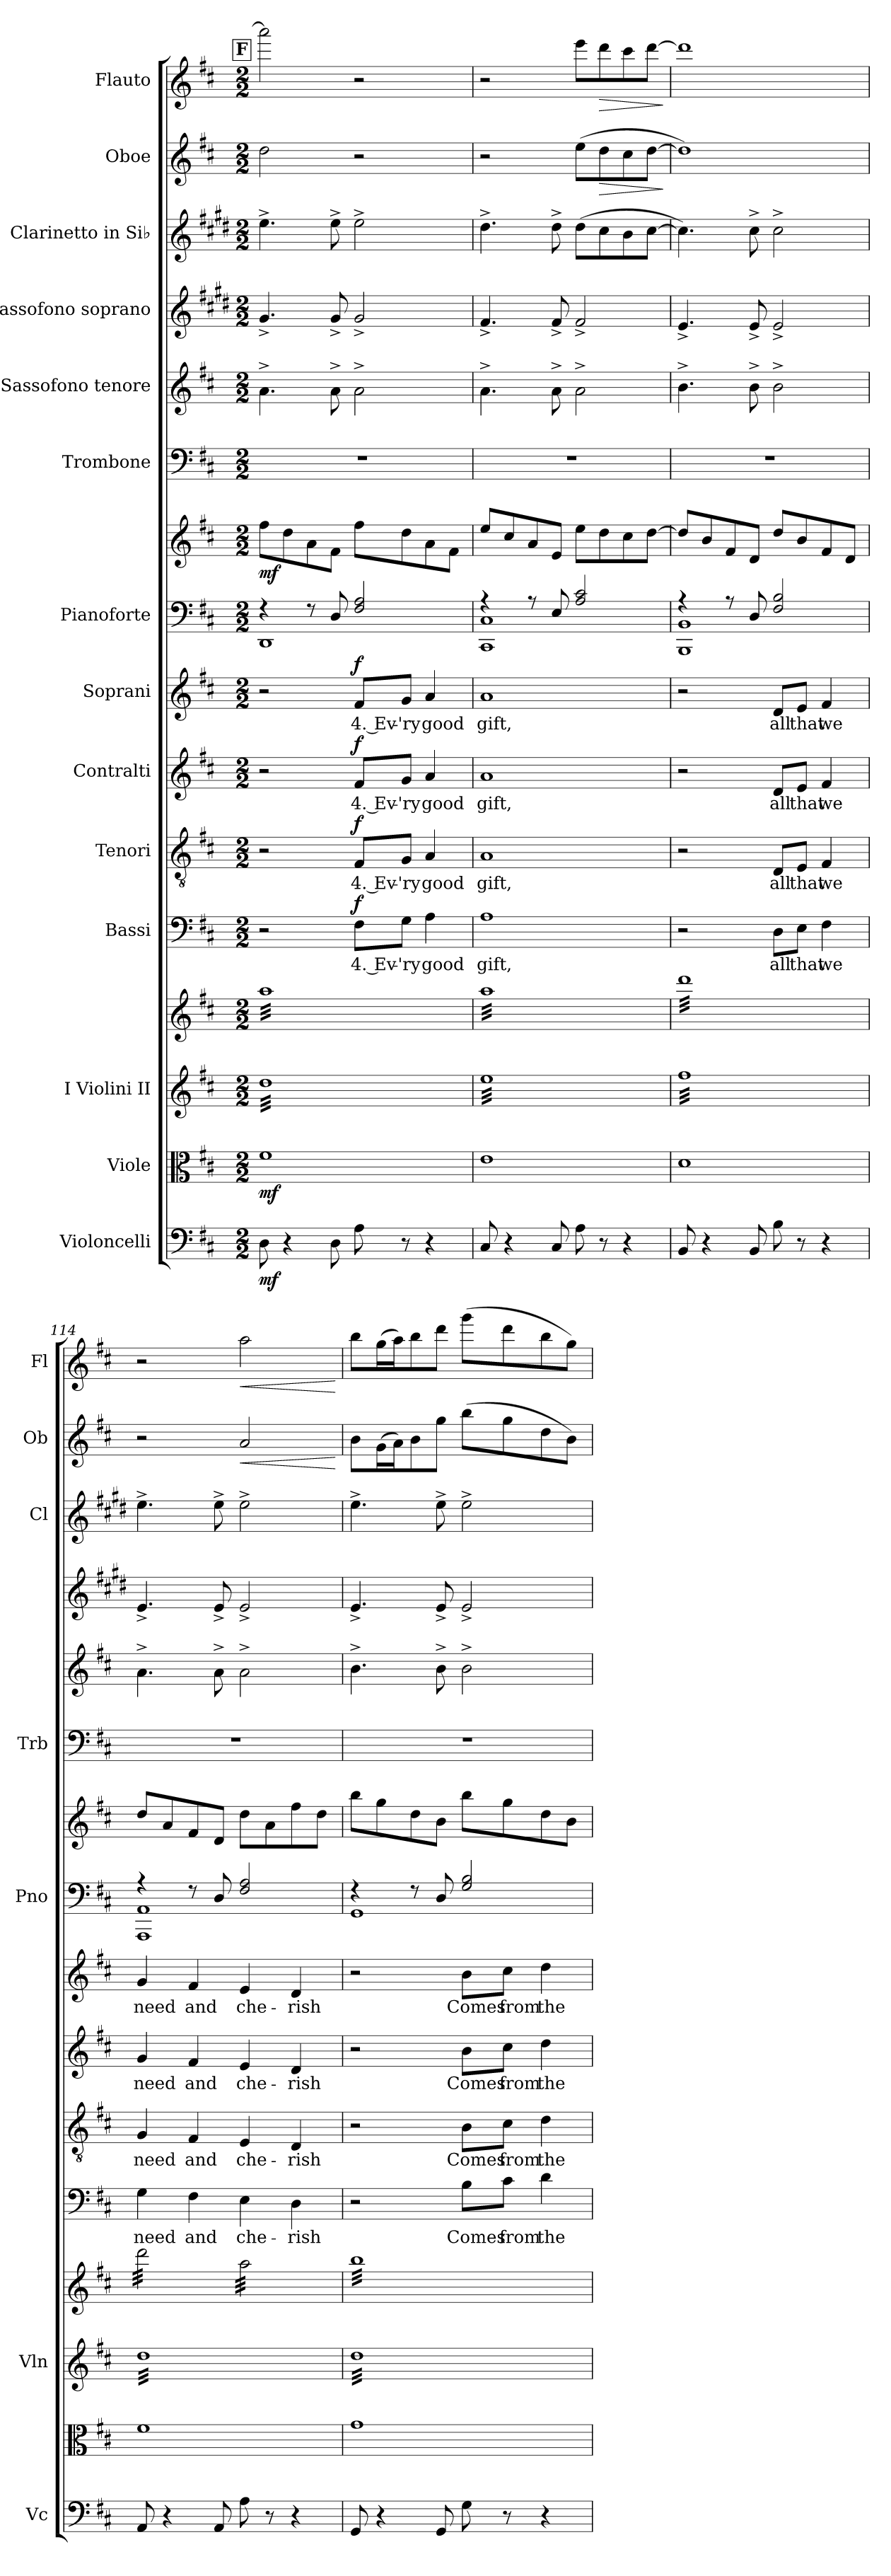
**kern	**dynam	**kern	**dynam	**kern	**kern	**dynam	**kern	**text	**dynam	**kern	**text	**dynam	**kern	**text	**dynam	**kern	**text	**dynam	**kern	**kern	**dynam	**kern	**kern	**kern	**kern	**kern	**dynam	**kern	**dynam
*part14	*part14	*part13	*part13	*part12	*part12	*part12	*part11	*part11	*part11	*part10	*part10	*part10	*part9	*part9	*part9	*part8	*part8	*part8	*part7	*part7	*part7	*part6	*part5	*part4	*part3	*part2	*part2	*part1	*part1
*staff16	*staff16	*staff15	*staff15	*staff14	*staff13	*staff13/14	*staff12	*staff12	*staff12	*staff11	*staff11	*staff11	*staff10	*staff10	*staff10	*staff9	*staff9	*staff9	*staff8	*staff7	*staff7/8	*staff6	*staff5	*staff4	*staff3	*staff2	*staff2	*staff1	*staff1
*I"Violoncelli	*	*I"Viole	*	*I"I  Violini  II	*	*	*I"Bassi	*	*	*I"Tenori	*	*	*I"Contralti	*	*	*I"Soprani	*	*	*I"Pianoforte	*	*	*I"Trombone	*I"Sassofono tenore	*I"Sassofono soprano	*I"Clarinetto in Si♭	*I"Oboe	*	*I"Flauto	*
*I'Vc	*	*	*	*I'Vln	*	*	*	*	*	*	*	*	*	*	*	*	*	*	*I'Pno	*	*	*I'Trb	*	*	*I'Cl	*I'Ob	*	*I'Fl	*
*clefF4	*	*clefC3	*	*clefG2	*clefG2	*	*clefF4	*	*	*clefGv2	*	*	*clefG2	*	*	*clefG2	*	*	*clefF4	*clefG2	*	*clefF4	*clefG2	*clefG2	*clefG2	*clefG2	*	*clefG2	*
*	*	*	*	*	*	*	*	*	*	*	*	*	*	*	*	*	*	*	*	*	*	*	*ITrd8c14	*ITrd1c2	*ITrd1c2	*	*	*	*
*k[f#c#]	*	*k[f#c#]	*	*k[f#c#]	*k[f#c#]	*	*k[f#c#]	*	*	*k[f#c#]	*	*	*k[f#c#]	*	*	*k[f#c#]	*	*	*k[f#c#]	*k[f#c#]	*	*k[f#c#]	*k[f#c#]	*k[f#c#]	*k[f#c#]	*k[f#c#]	*	*k[f#c#]	*
*M2/2	*	*M2/2	*	*M2/2	*M2/2	*	*M2/2	*	*	*M2/2	*	*	*M2/2	*	*	*M2/2	*	*	*M2/2	*M2/2	*	*M2/2	*M2/2	*M2/2	*M2/2	*M2/2	*	*M2/2	*
!!LO:REH:place=s1:a:B:fs=14:t=F
=111	=111	=111	=111	=111	=111	=111	=111	=111	=111	=111	=111	=111	=111	=111	=111	=111	=111	=111	=111	=111	=111	=111	=111	=111	=111	=111	=111	=111	=111
*	*	*	*	*	*	*	*	*	*	*	*	*	*	*	*	*	*	*	*^	*	*	*	*	*	*	*	*	*	*
!	!LO:DY:b	!	!LO:DY:b	!	!	!LO:DY:b=2	!	!	!	!	!	!	!	!	!	!	!	!	!	!	!	!	!	!	!	!	!	!	!	!
!	!	!	!	!	!	!LO:DY:n=1:b	!	!	!	!	!	!	!	!	!	!	!	!	!	!	!	!LO:DY:b	!	!	!	!	!	!	!	!
*	*	*	*	*tremolo	*	*	*	*	*	*	*	*	*	*	*	*	*	*	*	*	*	*	*	*	*	*	*	*	*	*
*	*	*	*	*	*tremolo	*	*	*	*	*	*	*	*	*	*	*	*	*	*	*	*	*	*	*	*	*	*	*	*	*
8D\	mf	1f#	mf	32ddLLL	32aaLLL	mf mf	2r	.	.	2r	.	.	2r	.	.	2r	.	.	4r	1DD	8ff#\L	mf	1r	4.A^\	4.f#^/	4.dd^\	2dd\	.	2aaa\]	.
.	.	.	.	32dd	32aa	.	.	.	.	.	.	.	.	.	.	.	.	.	.	.	.	.	.	.	.	.	.	.	.	.
.	.	.	.	32dd	32aa	.	.	.	.	.	.	.	.	.	.	.	.	.	.	.	.	.	.	.	.	.	.	.	.	.
.	.	.	.	32dd	32aa	.	.	.	.	.	.	.	.	.	.	.	.	.	.	.	.	.	.	.	.	.	.	.	.	.
4r	.	.	.	32dd	32aa	.	.	.	.	.	.	.	.	.	.	.	.	.	.	.	8dd\	.	.	.	.	.	.	.	.	.
.	.	.	.	32dd	32aa	.	.	.	.	.	.	.	.	.	.	.	.	.	.	.	.	.	.	.	.	.	.	.	.	.
.	.	.	.	32dd	32aa	.	.	.	.	.	.	.	.	.	.	.	.	.	.	.	.	.	.	.	.	.	.	.	.	.
.	.	.	.	32dd	32aa	.	.	.	.	.	.	.	.	.	.	.	.	.	.	.	.	.	.	.	.	.	.	.	.	.
.	.	.	.	32dd	32aa	.	.	.	.	.	.	.	.	.	.	.	.	.	8r	.	8a\	.	.	.	.	.	.	.	.	.
.	.	.	.	32dd	32aa	.	.	.	.	.	.	.	.	.	.	.	.	.	.	.	.	.	.	.	.	.	.	.	.	.
.	.	.	.	32dd	32aa	.	.	.	.	.	.	.	.	.	.	.	.	.	.	.	.	.	.	.	.	.	.	.	.	.
.	.	.	.	32dd	32aa	.	.	.	.	.	.	.	.	.	.	.	.	.	.	.	.	.	.	.	.	.	.	.	.	.
8D\	.	.	.	32dd	32aa	.	.	.	.	.	.	.	.	.	.	.	.	.	8D/	.	8f#\J	.	.	8A^\	8f#^/	8dd^\	.	.	.	.
.	.	.	.	32dd	32aa	.	.	.	.	.	.	.	.	.	.	.	.	.	.	.	.	.	.	.	.	.	.	.	.	.
.	.	.	.	32dd	32aa	.	.	.	.	.	.	.	.	.	.	.	.	.	.	.	.	.	.	.	.	.	.	.	.	.
.	.	.	.	32dd	32aa	.	.	.	.	.	.	.	.	.	.	.	.	.	.	.	.	.	.	.	.	.	.	.	.	.
!	!	!	!	!	!	!	!	!	!LO:DY:a	!	!	!LO:DY:a	!	!	!LO:DY:a	!	!	!LO:DY:a	!	!	!	!	!	!	!	!	!	!	!	!
8A\	.	.	.	32dd	32aa	.	8F#\L	4. Ev-	f	8F#/L	4. Ev-	f	8f#/L	4. Ev-	f	8f#/L	4. Ev-	f	2F#/ 2A/	.	8ff#\L	.	.	2A^\	2f#^/	2dd^\	2r	.	2r	.
.	.	.	.	32dd	32aa	.	.	.	.	.	.	.	.	.	.	.	.	.	.	.	.	.	.	.	.	.	.	.	.	.
.	.	.	.	32dd	32aa	.	.	.	.	.	.	.	.	.	.	.	.	.	.	.	.	.	.	.	.	.	.	.	.	.
.	.	.	.	32dd	32aa	.	.	.	.	.	.	.	.	.	.	.	.	.	.	.	.	.	.	.	.	.	.	.	.	.
8r	.	.	.	32dd	32aa	.	8G\J	-'ry	.	8G/J	-'ry	.	8g/J	-'ry	.	8g/J	-'ry	.	.	.	8dd\	.	.	.	.	.	.	.	.	.
.	.	.	.	32dd	32aa	.	.	.	.	.	.	.	.	.	.	.	.	.	.	.	.	.	.	.	.	.	.	.	.	.
.	.	.	.	32dd	32aa	.	.	.	.	.	.	.	.	.	.	.	.	.	.	.	.	.	.	.	.	.	.	.	.	.
.	.	.	.	32dd	32aa	.	.	.	.	.	.	.	.	.	.	.	.	.	.	.	.	.	.	.	.	.	.	.	.	.
4r	.	.	.	32dd	32aa	.	4A\	good	.	4A/	good	.	4a/	good	.	4a/	good	.	.	.	8a\	.	.	.	.	.	.	.	.	.
.	.	.	.	32dd	32aa	.	.	.	.	.	.	.	.	.	.	.	.	.	.	.	.	.	.	.	.	.	.	.	.	.
.	.	.	.	32dd	32aa	.	.	.	.	.	.	.	.	.	.	.	.	.	.	.	.	.	.	.	.	.	.	.	.	.
.	.	.	.	32dd	32aa	.	.	.	.	.	.	.	.	.	.	.	.	.	.	.	.	.	.	.	.	.	.	.	.	.
.	.	.	.	32dd	32aa	.	.	.	.	.	.	.	.	.	.	.	.	.	.	.	8f#\J	.	.	.	.	.	.	.	.	.
.	.	.	.	32dd	32aa	.	.	.	.	.	.	.	.	.	.	.	.	.	.	.	.	.	.	.	.	.	.	.	.	.
.	.	.	.	32dd	32aa	.	.	.	.	.	.	.	.	.	.	.	.	.	.	.	.	.	.	.	.	.	.	.	.	.
.	.	.	.	32ddJJJ	32aaJJJ	.	.	.	.	.	.	.	.	.	.	.	.	.	.	.	.	.	.	.	.	.	.	.	.	.
!!LO:PB:g=z
=112	=112	=112	=112	=112	=112	=112	=112	=112	=112	=112	=112	=112	=112	=112	=112	=112	=112	=112	=112	=112	=112	=112	=112	=112	=112	=112	=112	=112	=112	=112
8C#/	.	1e	.	32eeLLL	32aaLLL	.	1A	gift,	.	1A	gift,	.	1a	gift,	.	1a	gift,	.	4r	1CC# 1C#	8ee/L	.	1r	4.A^\	4.e^/	4.cc#^\	2r	.	2r	.
.	.	.	.	32ee	32aa	.	.	.	.	.	.	.	.	.	.	.	.	.	.	.	.	.	.	.	.	.	.	.	.	.
.	.	.	.	32ee	32aa	.	.	.	.	.	.	.	.	.	.	.	.	.	.	.	.	.	.	.	.	.	.	.	.	.
.	.	.	.	32ee	32aa	.	.	.	.	.	.	.	.	.	.	.	.	.	.	.	.	.	.	.	.	.	.	.	.	.
4r	.	.	.	32ee	32aa	.	.	.	.	.	.	.	.	.	.	.	.	.	.	.	8cc#/	.	.	.	.	.	.	.	.	.
.	.	.	.	32ee	32aa	.	.	.	.	.	.	.	.	.	.	.	.	.	.	.	.	.	.	.	.	.	.	.	.	.
.	.	.	.	32ee	32aa	.	.	.	.	.	.	.	.	.	.	.	.	.	.	.	.	.	.	.	.	.	.	.	.	.
.	.	.	.	32ee	32aa	.	.	.	.	.	.	.	.	.	.	.	.	.	.	.	.	.	.	.	.	.	.	.	.	.
.	.	.	.	32ee	32aa	.	.	.	.	.	.	.	.	.	.	.	.	.	8r	.	8a/	.	.	.	.	.	.	.	.	.
.	.	.	.	32ee	32aa	.	.	.	.	.	.	.	.	.	.	.	.	.	.	.	.	.	.	.	.	.	.	.	.	.
.	.	.	.	32ee	32aa	.	.	.	.	.	.	.	.	.	.	.	.	.	.	.	.	.	.	.	.	.	.	.	.	.
.	.	.	.	32ee	32aa	.	.	.	.	.	.	.	.	.	.	.	.	.	.	.	.	.	.	.	.	.	.	.	.	.
8C#/	.	.	.	32ee	32aa	.	.	.	.	.	.	.	.	.	.	.	.	.	8E/	.	8e/J	.	.	8A^\	8e^/	8cc#^\	.	.	.	.
.	.	.	.	32ee	32aa	.	.	.	.	.	.	.	.	.	.	.	.	.	.	.	.	.	.	.	.	.	.	.	.	.
.	.	.	.	32ee	32aa	.	.	.	.	.	.	.	.	.	.	.	.	.	.	.	.	.	.	.	.	.	.	.	.	.
.	.	.	.	32ee	32aa	.	.	.	.	.	.	.	.	.	.	.	.	.	.	.	.	.	.	.	.	.	.	.	.	.
!	!	!	!	!	!	!	!	!	!	!	!	!	!	!	!	!	!	!	!	!	!	!	!	!	!	!	!	!LO:DY:b	!	!LO:DY:b
8A\	.	.	.	32ee	32aa	.	.	.	.	.	.	.	.	.	.	.	.	.	2A/ 2c#/	.	8ee\L	.	.	2A^\	2e^/	(8cc#\L	(8ee\L	other-dynamics	8eee\L	other-dynamics
.	.	.	.	32ee	32aa	.	.	.	.	.	.	.	.	.	.	.	.	.	.	.	.	.	.	.	.	.	.	.	.	.
.	.	.	.	32ee	32aa	.	.	.	.	.	.	.	.	.	.	.	.	.	.	.	.	.	.	.	.	.	.	.	.	.
.	.	.	.	32ee	32aa	.	.	.	.	.	.	.	.	.	.	.	.	.	.	.	.	.	.	.	.	.	.	.	.	.
!	!	!	!	!	!	!	!	!	!	!	!	!	!	!	!	!	!	!	!	!	!	!	!	!	!	!	!	!LO:HP:b	!	!LO:HP:b
8r	.	.	.	32ee	32aa	.	.	.	.	.	.	.	.	.	.	.	.	.	.	.	8dd\	.	.	.	.	8b\	8dd\	>	8ddd\	>
.	.	.	.	32ee	32aa	.	.	.	.	.	.	.	.	.	.	.	.	.	.	.	.	.	.	.	.	.	.	.	.	.
.	.	.	.	32ee	32aa	.	.	.	.	.	.	.	.	.	.	.	.	.	.	.	.	.	.	.	.	.	.	.	.	.
.	.	.	.	32ee	32aa	.	.	.	.	.	.	.	.	.	.	.	.	.	.	.	.	.	.	.	.	.	.	.	.	.
4r	.	.	.	32ee	32aa	.	.	.	.	.	.	.	.	.	.	.	.	.	.	.	8cc#\	.	.	.	.	8a\	8cc#\	.	8ccc#\	.
.	.	.	.	32ee	32aa	.	.	.	.	.	.	.	.	.	.	.	.	.	.	.	.	.	.	.	.	.	.	.	.	.
.	.	.	.	32ee	32aa	.	.	.	.	.	.	.	.	.	.	.	.	.	.	.	.	.	.	.	.	.	.	.	.	.
.	.	.	.	32ee	32aa	.	.	.	.	.	.	.	.	.	.	.	.	.	.	.	.	.	.	.	.	.	.	.	.	.
.	.	.	.	32ee	32aa	.	.	.	.	.	.	.	.	.	.	.	.	.	.	.	[8dd\J	.	.	.	.	[8b\J	[8dd\J	.	[8ddd\J	.
.	.	.	.	32ee	32aa	.	.	.	.	.	.	.	.	.	.	.	.	.	.	.	.	.	.	.	.	.	.	.	.	.
.	.	.	.	32ee	32aa	.	.	.	.	.	.	.	.	.	.	.	.	.	.	.	.	.	.	.	.	.	.	.	.	.
.	.	.	.	32eeJJJ	32aaJJJ	.	.	.	.	.	.	.	.	.	.	.	.	.	.	.	.	.	.	.	.	.	.	.	.	.
*	*	*	*	*	*	*	*	*	*	*	*	*	*	*	*	*	*	*	*v	*v	*	*	*	*	*	*	*	*	*	*
.	.	.	.	.	.	.	.	.	.	.	.	.	.	.	.	.	.	.	.	.	.	.	.	.	.	.	]	.	]
=113	=113	=113	=113	=113	=113	=113	=113	=113	=113	=113	=113	=113	=113	=113	=113	=113	=113	=113	=113	=113	=113	=113	=113	=113	=113	=113	=113	=113	=113
*	*	*	*	*	*	*	*	*	*	*	*	*	*	*	*	*	*	*	*^	*	*	*	*	*	*	*	*	*	*
8BB/	.	1d	.	32ff#LLL	32dddLLL	.	2r	.	.	2r	.	.	2r	.	.	2r	.	.	4r	1BBB 1BB	8dd/L]	.	1r	4.B^\	4.d^/	4.b\])	1dd])	.	1ddd]	.
.	.	.	.	32ff#	32ddd	.	.	.	.	.	.	.	.	.	.	.	.	.	.	.	.	.	.	.	.	.	.	.	.	.
.	.	.	.	32ff#	32ddd	.	.	.	.	.	.	.	.	.	.	.	.	.	.	.	.	.	.	.	.	.	.	.	.	.
.	.	.	.	32ff#	32ddd	.	.	.	.	.	.	.	.	.	.	.	.	.	.	.	.	.	.	.	.	.	.	.	.	.
4r	.	.	.	32ff#	32ddd	.	.	.	.	.	.	.	.	.	.	.	.	.	.	.	8b/	.	.	.	.	.	.	.	.	.
.	.	.	.	32ff#	32ddd	.	.	.	.	.	.	.	.	.	.	.	.	.	.	.	.	.	.	.	.	.	.	.	.	.
.	.	.	.	32ff#	32ddd	.	.	.	.	.	.	.	.	.	.	.	.	.	.	.	.	.	.	.	.	.	.	.	.	.
.	.	.	.	32ff#	32ddd	.	.	.	.	.	.	.	.	.	.	.	.	.	.	.	.	.	.	.	.	.	.	.	.	.
.	.	.	.	32ff#	32ddd	.	.	.	.	.	.	.	.	.	.	.	.	.	8r	.	8f#/	.	.	.	.	.	.	.	.	.
.	.	.	.	32ff#	32ddd	.	.	.	.	.	.	.	.	.	.	.	.	.	.	.	.	.	.	.	.	.	.	.	.	.
.	.	.	.	32ff#	32ddd	.	.	.	.	.	.	.	.	.	.	.	.	.	.	.	.	.	.	.	.	.	.	.	.	.
.	.	.	.	32ff#	32ddd	.	.	.	.	.	.	.	.	.	.	.	.	.	.	.	.	.	.	.	.	.	.	.	.	.
8BB/	.	.	.	32ff#	32ddd	.	.	.	.	.	.	.	.	.	.	.	.	.	8D/	.	8d/J	.	.	8B^\	8d^/	8b^\	.	.	.	.
.	.	.	.	32ff#	32ddd	.	.	.	.	.	.	.	.	.	.	.	.	.	.	.	.	.	.	.	.	.	.	.	.	.
.	.	.	.	32ff#	32ddd	.	.	.	.	.	.	.	.	.	.	.	.	.	.	.	.	.	.	.	.	.	.	.	.	.
.	.	.	.	32ff#	32ddd	.	.	.	.	.	.	.	.	.	.	.	.	.	.	.	.	.	.	.	.	.	.	.	.	.
8B\	.	.	.	32ff#	32ddd	.	8D\L	all	.	8D/L	all	.	8d/L	all	.	8d/L	all	.	2F#/ 2B/	.	8dd/L	.	.	2B^\	2d^/	2b^\	.	.	.	.
.	.	.	.	32ff#	32ddd	.	.	.	.	.	.	.	.	.	.	.	.	.	.	.	.	.	.	.	.	.	.	.	.	.
.	.	.	.	32ff#	32ddd	.	.	.	.	.	.	.	.	.	.	.	.	.	.	.	.	.	.	.	.	.	.	.	.	.
.	.	.	.	32ff#	32ddd	.	.	.	.	.	.	.	.	.	.	.	.	.	.	.	.	.	.	.	.	.	.	.	.	.
8r	.	.	.	32ff#	32ddd	.	8E\J	that	.	8E/J	that	.	8e/J	that	.	8e/J	that	.	.	.	8b/	.	.	.	.	.	.	.	.	.
.	.	.	.	32ff#	32ddd	.	.	.	.	.	.	.	.	.	.	.	.	.	.	.	.	.	.	.	.	.	.	.	.	.
.	.	.	.	32ff#	32ddd	.	.	.	.	.	.	.	.	.	.	.	.	.	.	.	.	.	.	.	.	.	.	.	.	.
.	.	.	.	32ff#	32ddd	.	.	.	.	.	.	.	.	.	.	.	.	.	.	.	.	.	.	.	.	.	.	.	.	.
4r	.	.	.	32ff#	32ddd	.	4F#\	we	.	4F#/	we	.	4f#/	we	.	4f#/	we	.	.	.	8f#/	.	.	.	.	.	.	.	.	.
.	.	.	.	32ff#	32ddd	.	.	.	.	.	.	.	.	.	.	.	.	.	.	.	.	.	.	.	.	.	.	.	.	.
.	.	.	.	32ff#	32ddd	.	.	.	.	.	.	.	.	.	.	.	.	.	.	.	.	.	.	.	.	.	.	.	.	.
.	.	.	.	32ff#	32ddd	.	.	.	.	.	.	.	.	.	.	.	.	.	.	.	.	.	.	.	.	.	.	.	.	.
.	.	.	.	32ff#	32ddd	.	.	.	.	.	.	.	.	.	.	.	.	.	.	.	8d/J	.	.	.	.	.	.	.	.	.
.	.	.	.	32ff#	32ddd	.	.	.	.	.	.	.	.	.	.	.	.	.	.	.	.	.	.	.	.	.	.	.	.	.
.	.	.	.	32ff#	32ddd	.	.	.	.	.	.	.	.	.	.	.	.	.	.	.	.	.	.	.	.	.	.	.	.	.
.	.	.	.	32ff#JJJ	32dddJJJ	.	.	.	.	.	.	.	.	.	.	.	.	.	.	.	.	.	.	.	.	.	.	.	.	.
=114	=114	=114	=114	=114	=114	=114	=114	=114	=114	=114	=114	=114	=114	=114	=114	=114	=114	=114	=114	=114	=114	=114	=114	=114	=114	=114	=114	=114	=114	=114
8AA/	.	1f#	.	32ddLLL	32ddd\LLL	.	4G\	need	.	4G/	need	.	4g/	need	.	4g/	need	.	4r	1AAA 1AA	8dd/L	.	1r	4.A^\	4.d^/	4.dd^\	2r	.	2r	.
.	.	.	.	32dd	32ddd\	.	.	.	.	.	.	.	.	.	.	.	.	.	.	.	.	.	.	.	.	.	.	.	.	.
.	.	.	.	32dd	32ddd\	.	.	.	.	.	.	.	.	.	.	.	.	.	.	.	.	.	.	.	.	.	.	.	.	.
.	.	.	.	32dd	32ddd\	.	.	.	.	.	.	.	.	.	.	.	.	.	.	.	.	.	.	.	.	.	.	.	.	.
4r	.	.	.	32dd	32ddd\	.	.	.	.	.	.	.	.	.	.	.	.	.	.	.	8a/	.	.	.	.	.	.	.	.	.
.	.	.	.	32dd	32ddd\	.	.	.	.	.	.	.	.	.	.	.	.	.	.	.	.	.	.	.	.	.	.	.	.	.
.	.	.	.	32dd	32ddd\	.	.	.	.	.	.	.	.	.	.	.	.	.	.	.	.	.	.	.	.	.	.	.	.	.
.	.	.	.	32dd	32ddd\	.	.	.	.	.	.	.	.	.	.	.	.	.	.	.	.	.	.	.	.	.	.	.	.	.
.	.	.	.	32dd	32ddd\	.	4F#\	and	.	4F#/	and	.	4f#/	and	.	4f#/	and	.	8r	.	8f#/	.	.	.	.	.	.	.	.	.
.	.	.	.	32dd	32ddd\	.	.	.	.	.	.	.	.	.	.	.	.	.	.	.	.	.	.	.	.	.	.	.	.	.
.	.	.	.	32dd	32ddd\	.	.	.	.	.	.	.	.	.	.	.	.	.	.	.	.	.	.	.	.	.	.	.	.	.
.	.	.	.	32dd	32ddd\	.	.	.	.	.	.	.	.	.	.	.	.	.	.	.	.	.	.	.	.	.	.	.	.	.
8AA/	.	.	.	32dd	32ddd\	.	.	.	.	.	.	.	.	.	.	.	.	.	8D/	.	8d/J	.	.	8A^\	8d^/	8dd^\	.	.	.	.
.	.	.	.	32dd	32ddd\	.	.	.	.	.	.	.	.	.	.	.	.	.	.	.	.	.	.	.	.	.	.	.	.	.
.	.	.	.	32dd	32ddd\	.	.	.	.	.	.	.	.	.	.	.	.	.	.	.	.	.	.	.	.	.	.	.	.	.
.	.	.	.	32dd	32ddd\JJJ	.	.	.	.	.	.	.	.	.	.	.	.	.	.	.	.	.	.	.	.	.	.	.	.	.
!	!	!	!	!	!	!	!	!	!	!	!	!	!	!	!	!	!	!	!	!	!	!	!	!	!	!	!	!LO:HP:b	!	!LO:HP:b
8A\	.	.	.	32dd	32aa\LLL	.	4E\	che-	.	4E/	che-	.	4e/	che-	.	4e/	che-	.	2F#/ 2A/	.	8dd\L	.	.	2A^\	2d^/	2dd^\	2a/	<	2aa\	<
.	.	.	.	32dd	32aa\	.	.	.	.	.	.	.	.	.	.	.	.	.	.	.	.	.	.	.	.	.	.	.	.	.
.	.	.	.	32dd	32aa\	.	.	.	.	.	.	.	.	.	.	.	.	.	.	.	.	.	.	.	.	.	.	.	.	.
.	.	.	.	32dd	32aa\	.	.	.	.	.	.	.	.	.	.	.	.	.	.	.	.	.	.	.	.	.	.	.	.	.
8r	.	.	.	32dd	32aa\	.	.	.	.	.	.	.	.	.	.	.	.	.	.	.	8a\	.	.	.	.	.	.	.	.	.
.	.	.	.	32dd	32aa\	.	.	.	.	.	.	.	.	.	.	.	.	.	.	.	.	.	.	.	.	.	.	.	.	.
.	.	.	.	32dd	32aa\	.	.	.	.	.	.	.	.	.	.	.	.	.	.	.	.	.	.	.	.	.	.	.	.	.
.	.	.	.	32dd	32aa\	.	.	.	.	.	.	.	.	.	.	.	.	.	.	.	.	.	.	.	.	.	.	.	.	.
4r	.	.	.	32dd	32aa\	.	4D\	-rish	.	4D/	-rish	.	4d/	-rish	.	4d/	-rish	.	.	.	8ff#\	.	.	.	.	.	.	.	.	.
.	.	.	.	32dd	32aa\	.	.	.	.	.	.	.	.	.	.	.	.	.	.	.	.	.	.	.	.	.	.	.	.	.
.	.	.	.	32dd	32aa\	.	.	.	.	.	.	.	.	.	.	.	.	.	.	.	.	.	.	.	.	.	.	.	.	.
.	.	.	.	32dd	32aa\	.	.	.	.	.	.	.	.	.	.	.	.	.	.	.	.	.	.	.	.	.	.	.	.	.
.	.	.	.	32dd	32aa\	.	.	.	.	.	.	.	.	.	.	.	.	.	.	.	8dd\J	.	.	.	.	.	.	.	.	.
.	.	.	.	32dd	32aa\	.	.	.	.	.	.	.	.	.	.	.	.	.	.	.	.	.	.	.	.	.	.	.	.	.
.	.	.	.	32dd	32aa\	.	.	.	.	.	.	.	.	.	.	.	.	.	.	.	.	.	.	.	.	.	.	.	.	.
.	.	.	.	32ddJJJ	32aa\JJJ	.	.	.	.	.	.	.	.	.	.	.	.	.	.	.	.	.	.	.	.	.	.	.	.	.
*	*	*	*	*	*	*	*	*	*	*	*	*	*	*	*	*	*	*	*v	*v	*	*	*	*	*	*	*	*	*	*
.	.	.	.	.	.	.	.	.	.	.	.	.	.	.	.	.	.	.	.	.	.	.	.	.	.	.	[	.	[
!!LO:PB:g=z
=115	=115	=115	=115	=115	=115	=115	=115	=115	=115	=115	=115	=115	=115	=115	=115	=115	=115	=115	=115	=115	=115	=115	=115	=115	=115	=115	=115	=115	=115
*	*	*	*	*	*	*	*	*	*	*	*	*	*	*	*	*	*	*	*^	*	*	*	*	*	*	*	*	*	*
8GG/	.	1g	.	32ddLLL	32bbLLL	.	2r	.	.	2r	.	.	2r	.	.	2r	.	.	4r	1GG	8bb\L	.	1r	4.B^\	4.d^/	4.dd^\	8b\L	.	8bb\L	.
.	.	.	.	32dd	32bb	.	.	.	.	.	.	.	.	.	.	.	.	.	.	.	.	.	.	.	.	.	.	.	.	.
.	.	.	.	32dd	32bb	.	.	.	.	.	.	.	.	.	.	.	.	.	.	.	.	.	.	.	.	.	.	.	.	.
.	.	.	.	32dd	32bb	.	.	.	.	.	.	.	.	.	.	.	.	.	.	.	.	.	.	.	.	.	.	.	.	.
4r	.	.	.	32dd	32bb	.	.	.	.	.	.	.	.	.	.	.	.	.	.	.	8gg\	.	.	.	.	.	(16g\L	.	(16gg\L	.
.	.	.	.	32dd	32bb	.	.	.	.	.	.	.	.	.	.	.	.	.	.	.	.	.	.	.	.	.	.	.	.	.
.	.	.	.	32dd	32bb	.	.	.	.	.	.	.	.	.	.	.	.	.	.	.	.	.	.	.	.	.	16a\J)	.	16aa\J)	.
.	.	.	.	32dd	32bb	.	.	.	.	.	.	.	.	.	.	.	.	.	.	.	.	.	.	.	.	.	.	.	.	.
.	.	.	.	32dd	32bb	.	.	.	.	.	.	.	.	.	.	.	.	.	8r	.	8dd\	.	.	.	.	.	8b\	.	8bb\	.
.	.	.	.	32dd	32bb	.	.	.	.	.	.	.	.	.	.	.	.	.	.	.	.	.	.	.	.	.	.	.	.	.
.	.	.	.	32dd	32bb	.	.	.	.	.	.	.	.	.	.	.	.	.	.	.	.	.	.	.	.	.	.	.	.	.
.	.	.	.	32dd	32bb	.	.	.	.	.	.	.	.	.	.	.	.	.	.	.	.	.	.	.	.	.	.	.	.	.
8GG/	.	.	.	32dd	32bb	.	.	.	.	.	.	.	.	.	.	.	.	.	8D/	.	8b\J	.	.	8B^\	8d^/	8dd^\	8gg\J	.	8ddd\J	.
.	.	.	.	32dd	32bb	.	.	.	.	.	.	.	.	.	.	.	.	.	.	.	.	.	.	.	.	.	.	.	.	.
.	.	.	.	32dd	32bb	.	.	.	.	.	.	.	.	.	.	.	.	.	.	.	.	.	.	.	.	.	.	.	.	.
.	.	.	.	32dd	32bb	.	.	.	.	.	.	.	.	.	.	.	.	.	.	.	.	.	.	.	.	.	.	.	.	.
8G\	.	.	.	32dd	32bb	.	8B\L	Comes	.	8B\L	Comes	.	8b\L	Comes	.	8b\L	Comes	.	2G/ 2B/	.	8bb\L	.	.	2B^\	2d^/	2dd^\	(8bb\L	.	(8ggg\L	.
.	.	.	.	32dd	32bb	.	.	.	.	.	.	.	.	.	.	.	.	.	.	.	.	.	.	.	.	.	.	.	.	.
.	.	.	.	32dd	32bb	.	.	.	.	.	.	.	.	.	.	.	.	.	.	.	.	.	.	.	.	.	.	.	.	.
.	.	.	.	32dd	32bb	.	.	.	.	.	.	.	.	.	.	.	.	.	.	.	.	.	.	.	.	.	.	.	.	.
8r	.	.	.	32dd	32bb	.	8c#\J	from	.	8c#\J	from	.	8cc#\J	from	.	8cc#\J	from	.	.	.	8gg\	.	.	.	.	.	8gg\	.	8ddd\	.
.	.	.	.	32dd	32bb	.	.	.	.	.	.	.	.	.	.	.	.	.	.	.	.	.	.	.	.	.	.	.	.	.
.	.	.	.	32dd	32bb	.	.	.	.	.	.	.	.	.	.	.	.	.	.	.	.	.	.	.	.	.	.	.	.	.
.	.	.	.	32dd	32bb	.	.	.	.	.	.	.	.	.	.	.	.	.	.	.	.	.	.	.	.	.	.	.	.	.
4r	.	.	.	32dd	32bb	.	4d\	the	.	4d\	the	.	4dd\	the	.	4dd\	the	.	.	.	8dd\	.	.	.	.	.	8dd\	.	8bb\	.
.	.	.	.	32dd	32bb	.	.	.	.	.	.	.	.	.	.	.	.	.	.	.	.	.	.	.	.	.	.	.	.	.
.	.	.	.	32dd	32bb	.	.	.	.	.	.	.	.	.	.	.	.	.	.	.	.	.	.	.	.	.	.	.	.	.
.	.	.	.	32dd	32bb	.	.	.	.	.	.	.	.	.	.	.	.	.	.	.	.	.	.	.	.	.	.	.	.	.
.	.	.	.	32dd	32bb	.	.	.	.	.	.	.	.	.	.	.	.	.	.	.	8b\J	.	.	.	.	.	8b\J)	.	8gg\J)	.
.	.	.	.	32dd	32bb	.	.	.	.	.	.	.	.	.	.	.	.	.	.	.	.	.	.	.	.	.	.	.	.	.
.	.	.	.	32dd	32bb	.	.	.	.	.	.	.	.	.	.	.	.	.	.	.	.	.	.	.	.	.	.	.	.	.
.	.	.	.	32ddJJJ	32bbJJJ	.	.	.	.	.	.	.	.	.	.	.	.	.	.	.	.	.	.	.	.	.	.	.	.	.
*	*	*	*	*	*Xtremolo	*	*	*	*	*	*	*	*	*	*	*	*	*	*	*	*	*	*	*	*	*	*	*	*	*
*	*	*	*	*Xtremolo	*	*	*	*	*	*	*	*	*	*	*	*	*	*	*	*	*	*	*	*	*	*	*	*	*	*
*	*	*	*	*	*	*	*	*	*	*	*	*	*	*	*	*	*	*	*v	*v	*	*	*	*	*	*	*	*	*	*
=	=	=	=	=	=	=	=	=	=	=	=	=	=	=	=	=	=	=	=	=	=	=	=	=	=	=	=	=	=
*-	*-	*-	*-	*-	*-	*-	*-	*-	*-	*-	*-	*-	*-	*-	*-	*-	*-	*-	*-	*-	*-	*-	*-	*-	*-	*-	*-	*-	*-
